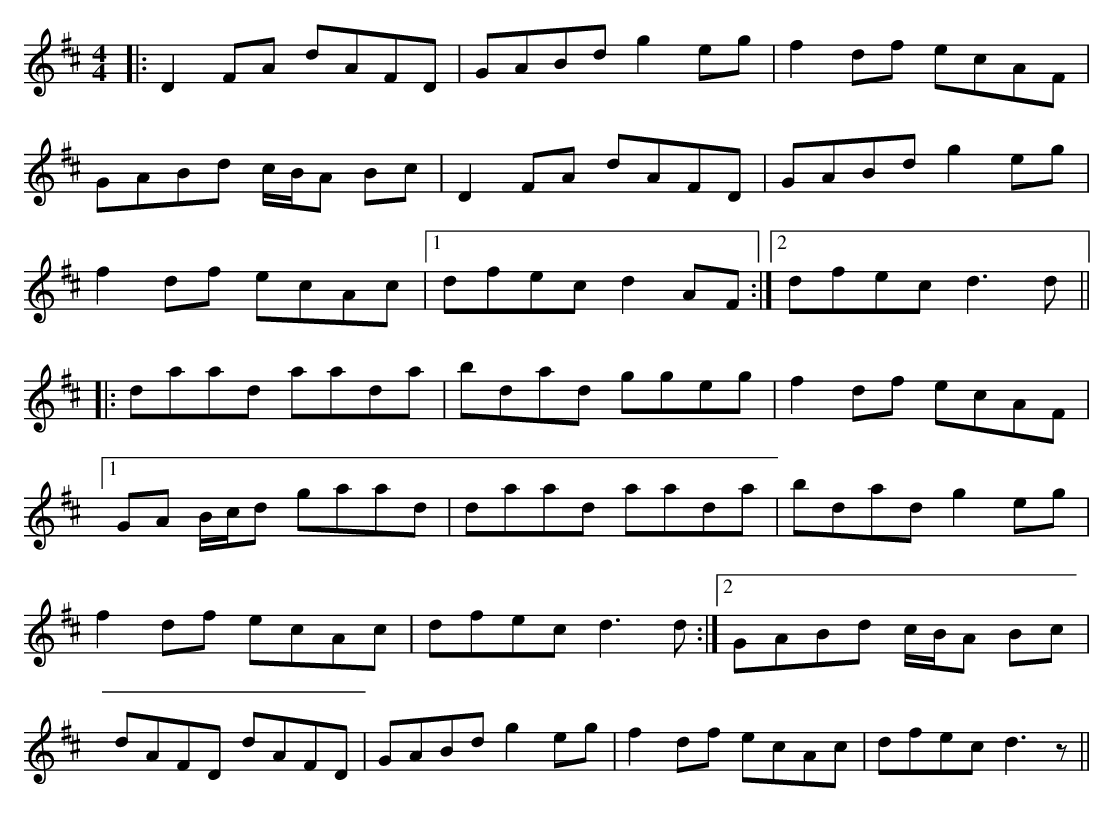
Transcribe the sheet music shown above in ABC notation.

X:1
M:4/4
K:D
|:D2FA dAFD|GABd g2eg|f2df ecAF|
GABd c/B/A Bc|D2FA dAFD|GABd g2eg|
f2df ecAc|1 dfec d2AF:|2 dfec d3d||
|:daad aada|bdad ggeg|f2df ecAF|
[1 GA B/c/d gaad|daad aada|bdad g2eg|
f2df ecAc|dfec d3 d:|2 GABd c/B/A Bc|
dAFD dAFD|GABd g2eg|f2df ecAc|dfec d3 z||
